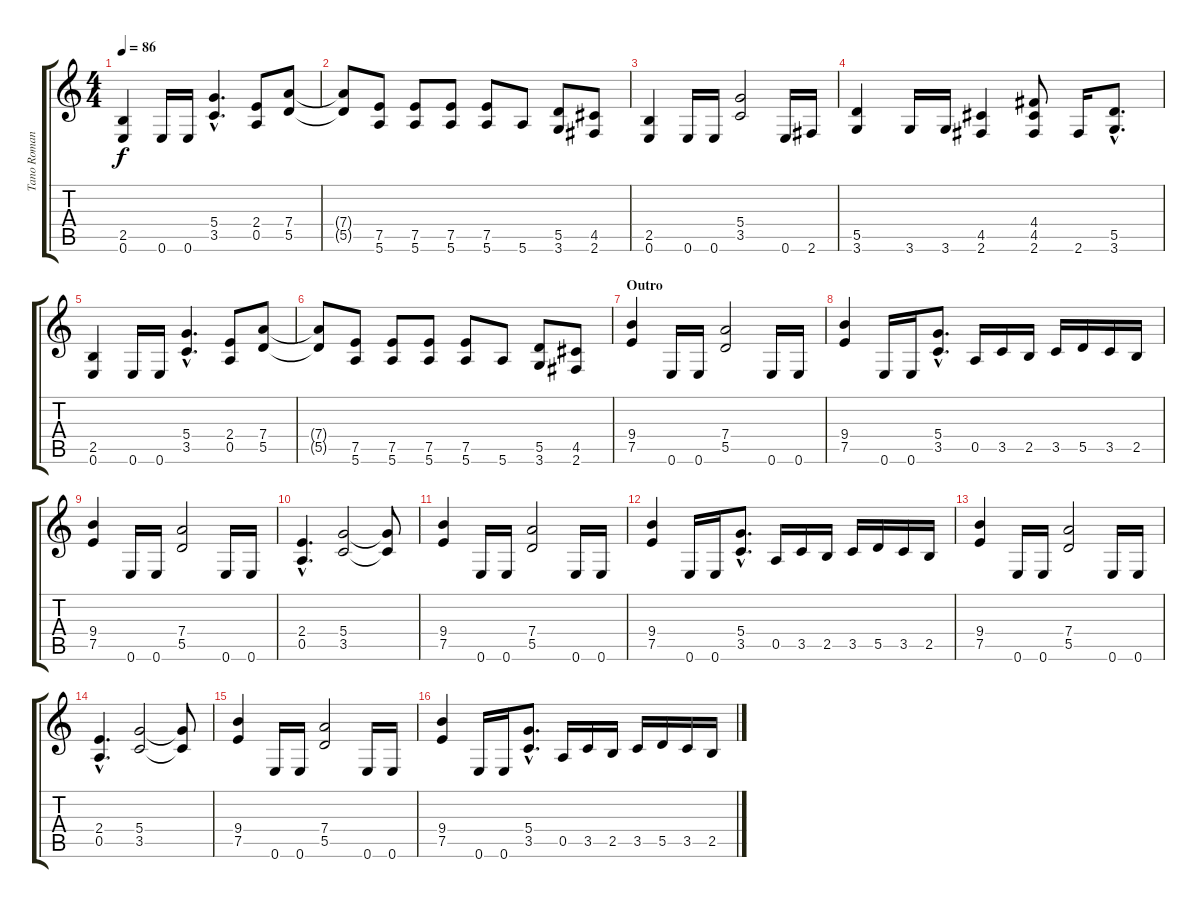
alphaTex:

\track ("Tano Romano (Gtr 2)" "Tano Roman") {instrument distortionguitar}
\staff {score tabs}
\tuning (E4 B3 G3 D3 A2 E2) {hide}
\ts (4 4)
\tempo 86
\clef g2
\ks c
(2.5 0.6).4{dy f} 0.6.16 0.6.16 (5.4{hac} 3.5{hac}).4{d} (2.4 0.5).8 (7.4 5.5).8 |
(7.4{t} 5.5{t}).8 (7.5 5.6).8 (7.5 5.6).8 (7.5 5.6).8 (7.5 5.6).8 5.6.8 (5.5 3.6).8 (4.5 2.6).8 |
(2.5 0.6).4 0.6.16 0.6.16 (5.4 3.5).2 0.6.16 2.6.16 |
(5.5 3.6).4 3.6.16 3.6.16 (4.5 2.6).4 (4.4 4.5 2.6).8 2.6.16 (5.5{hac} 3.6{hac}).8{d} |
(2.5 0.6).4 0.6.16 0.6.16 (5.4{hac} 3.5{hac}).4{d} (2.4 0.5).8 (7.4 5.5).8 |
(7.4{t} 5.5{t}).8 (7.5 5.6).8 (7.5 5.6).8 (7.5 5.6).8 (7.5 5.6).8 5.6.8 (5.5 3.6).8 (4.5 2.6).8 |
\section ("" "Outro")
(9.4 7.5).4{volume 11} 0.6.16 0.6.16 (7.4 5.5).2 0.6.16 0.6.16 |
(9.4 7.5).4 0.6.16 0.6.16 (5.4{hac} 3.5{hac}).8{d} 0.5.16 3.5.16 2.5.16 3.5.16 5.5.16 3.5.16 2.5.16 |
(9.4 7.5).4 0.6.16 0.6.16 (7.4 5.5).2 0.6.16 0.6.16 |
(2.4{hac} 0.5{hac}).4{d} (5.4 3.5).2 (5.4{t} 3.5{t}).8 |
(9.4 7.5).4{volume 7} 0.6.16 0.6.16 (7.4 5.5).2 0.6.16 0.6.16 |
(9.4 7.5).4 0.6.16 0.6.16 (5.4{hac} 3.5{hac}).8{d} 0.5.16 3.5.16 2.5.16 3.5.16 5.5.16 3.5.16 2.5.16 |
(9.4 7.5).4 0.6.16 0.6.16 (7.4 5.5).2 0.6.16 0.6.16 |
(2.4{hac} 0.5{hac}).4{d} (5.4 3.5).2 (5.4{t} 3.5{t}).8 |
(9.4 7.5).4{volume 0} 0.6.16 0.6.16 (7.4 5.5).2 0.6.16 0.6.16 |
(9.4 7.5).4 0.6.16 0.6.16 (5.4{hac} 3.5{hac}).8{d} 0.5.16 3.5.16 2.5.16 3.5.16 5.5.16 3.5.16 2.5.16
